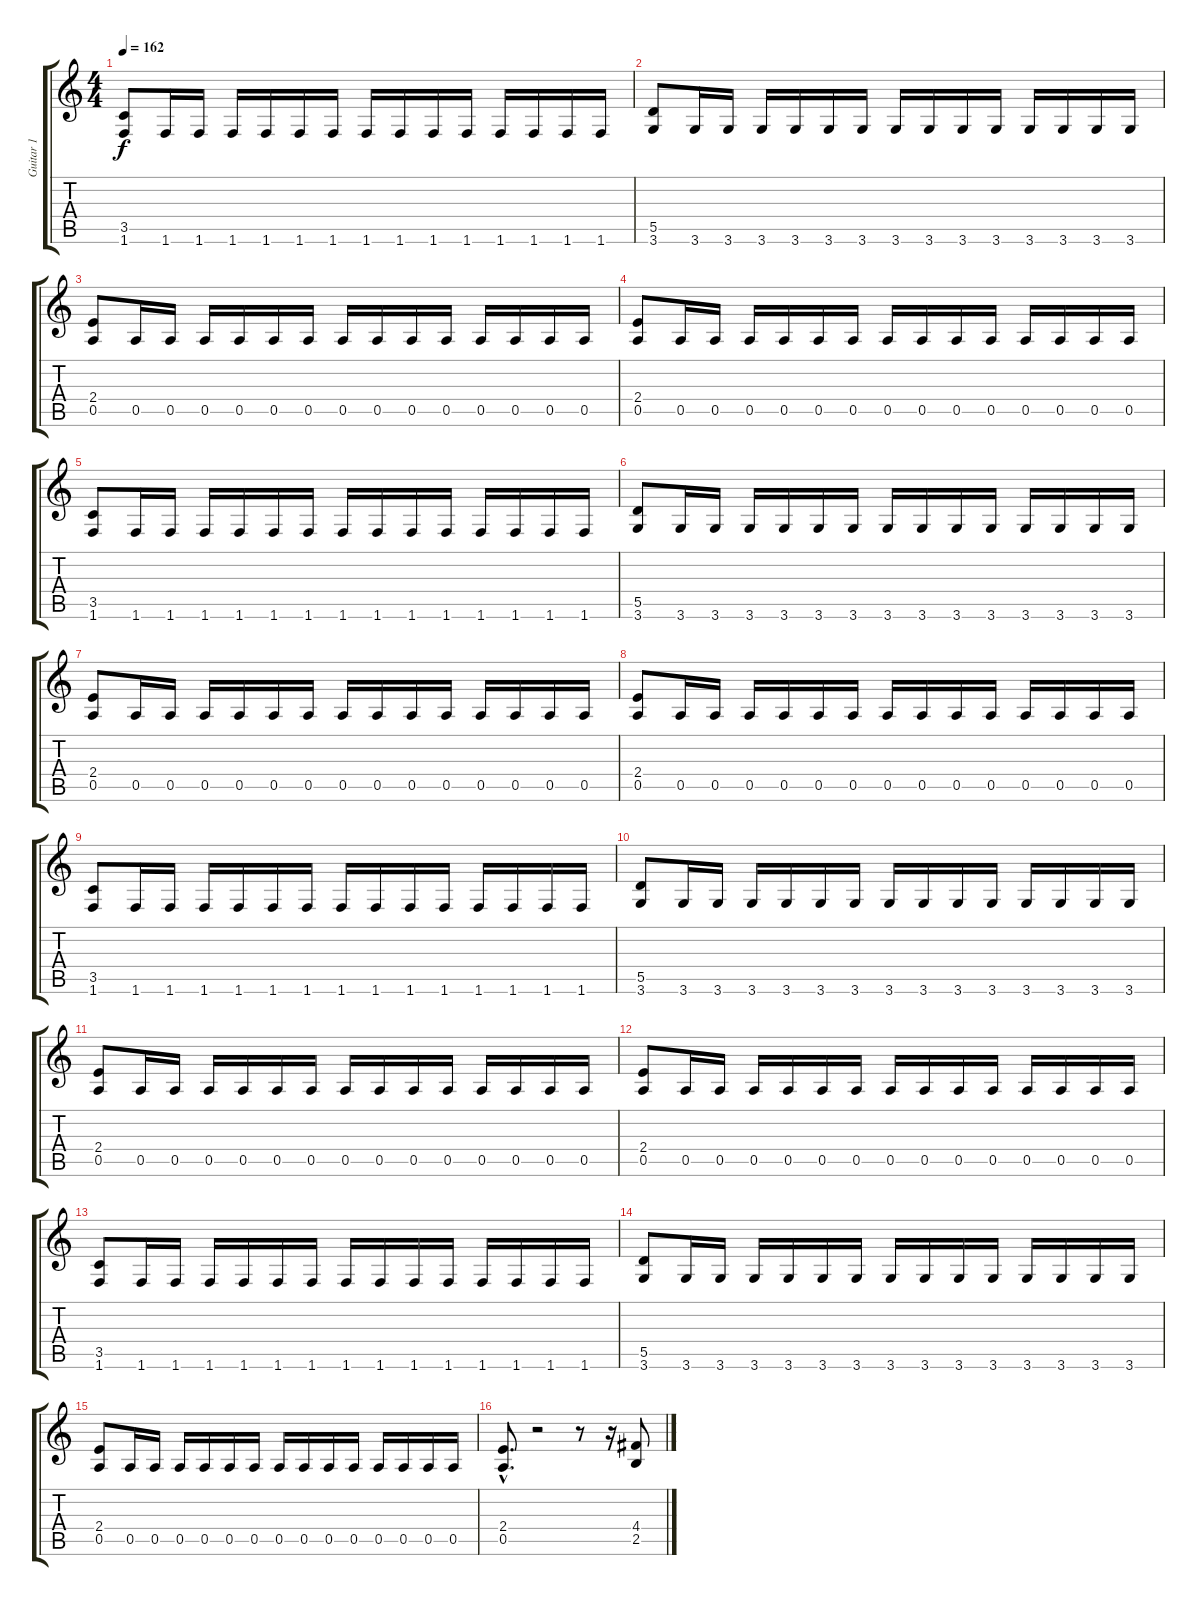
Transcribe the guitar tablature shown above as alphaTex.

\track ("Guitar 1" "Guitar 1") {instrument overdrivenguitar}
\staff {score tabs}
\tuning (E4 B3 G3 D3 A2 E2) {hide}
\ts (4 4)
\tempo 162
\clef g2
\ks c
(3.5 1.6).8{dy f} 1.6.16 1.6.16 1.6.16 1.6.16 1.6.16 1.6.16 1.6.16 1.6.16 1.6.16 1.6.16 1.6.16 1.6.16 1.6.16 1.6.16 |
(5.5 3.6).8 3.6.16 3.6.16 3.6.16 3.6.16 3.6.16 3.6.16 3.6.16 3.6.16 3.6.16 3.6.16 3.6.16 3.6.16 3.6.16 3.6.16 |
(2.4 0.5).8 0.5.16 0.5.16 0.5.16 0.5.16 0.5.16 0.5.16 0.5.16 0.5.16 0.5.16 0.5.16 0.5.16 0.5.16 0.5.16 0.5.16 |
(2.4 0.5).8 0.5.16 0.5.16 0.5.16 0.5.16 0.5.16 0.5.16 0.5.16 0.5.16 0.5.16 0.5.16 0.5.16 0.5.16 0.5.16 0.5.16 |
(3.5 1.6).8 1.6.16 1.6.16 1.6.16 1.6.16 1.6.16 1.6.16 1.6.16 1.6.16 1.6.16 1.6.16 1.6.16 1.6.16 1.6.16 1.6.16 |
(5.5 3.6).8 3.6.16 3.6.16 3.6.16 3.6.16 3.6.16 3.6.16 3.6.16 3.6.16 3.6.16 3.6.16 3.6.16 3.6.16 3.6.16 3.6.16 |
(2.4 0.5).8 0.5.16 0.5.16 0.5.16 0.5.16 0.5.16 0.5.16 0.5.16 0.5.16 0.5.16 0.5.16 0.5.16 0.5.16 0.5.16 0.5.16 |
(2.4 0.5).8 0.5.16 0.5.16 0.5.16 0.5.16 0.5.16 0.5.16 0.5.16 0.5.16 0.5.16 0.5.16 0.5.16 0.5.16 0.5.16 0.5.16 |
(3.5 1.6).8 1.6.16 1.6.16 1.6.16 1.6.16 1.6.16 1.6.16 1.6.16 1.6.16 1.6.16 1.6.16 1.6.16 1.6.16 1.6.16 1.6.16 |
(5.5 3.6).8 3.6.16 3.6.16 3.6.16 3.6.16 3.6.16 3.6.16 3.6.16 3.6.16 3.6.16 3.6.16 3.6.16 3.6.16 3.6.16 3.6.16 |
(2.4 0.5).8 0.5.16 0.5.16 0.5.16 0.5.16 0.5.16 0.5.16 0.5.16 0.5.16 0.5.16 0.5.16 0.5.16 0.5.16 0.5.16 0.5.16 |
(2.4 0.5).8 0.5.16 0.5.16 0.5.16 0.5.16 0.5.16 0.5.16 0.5.16 0.5.16 0.5.16 0.5.16 0.5.16 0.5.16 0.5.16 0.5.16 |
(3.5 1.6).8 1.6.16 1.6.16 1.6.16 1.6.16 1.6.16 1.6.16 1.6.16 1.6.16 1.6.16 1.6.16 1.6.16 1.6.16 1.6.16 1.6.16 |
(5.5 3.6).8 3.6.16 3.6.16 3.6.16 3.6.16 3.6.16 3.6.16 3.6.16 3.6.16 3.6.16 3.6.16 3.6.16 3.6.16 3.6.16 3.6.16 |
(2.4 0.5).8 0.5.16 0.5.16 0.5.16 0.5.16 0.5.16 0.5.16 0.5.16 0.5.16 0.5.16 0.5.16 0.5.16 0.5.16 0.5.16 0.5.16 |
\section ("" "")
(2.4{hac} 0.5{hac}).8{d} r.2 r.8 r.16 (4.4 2.5).8
